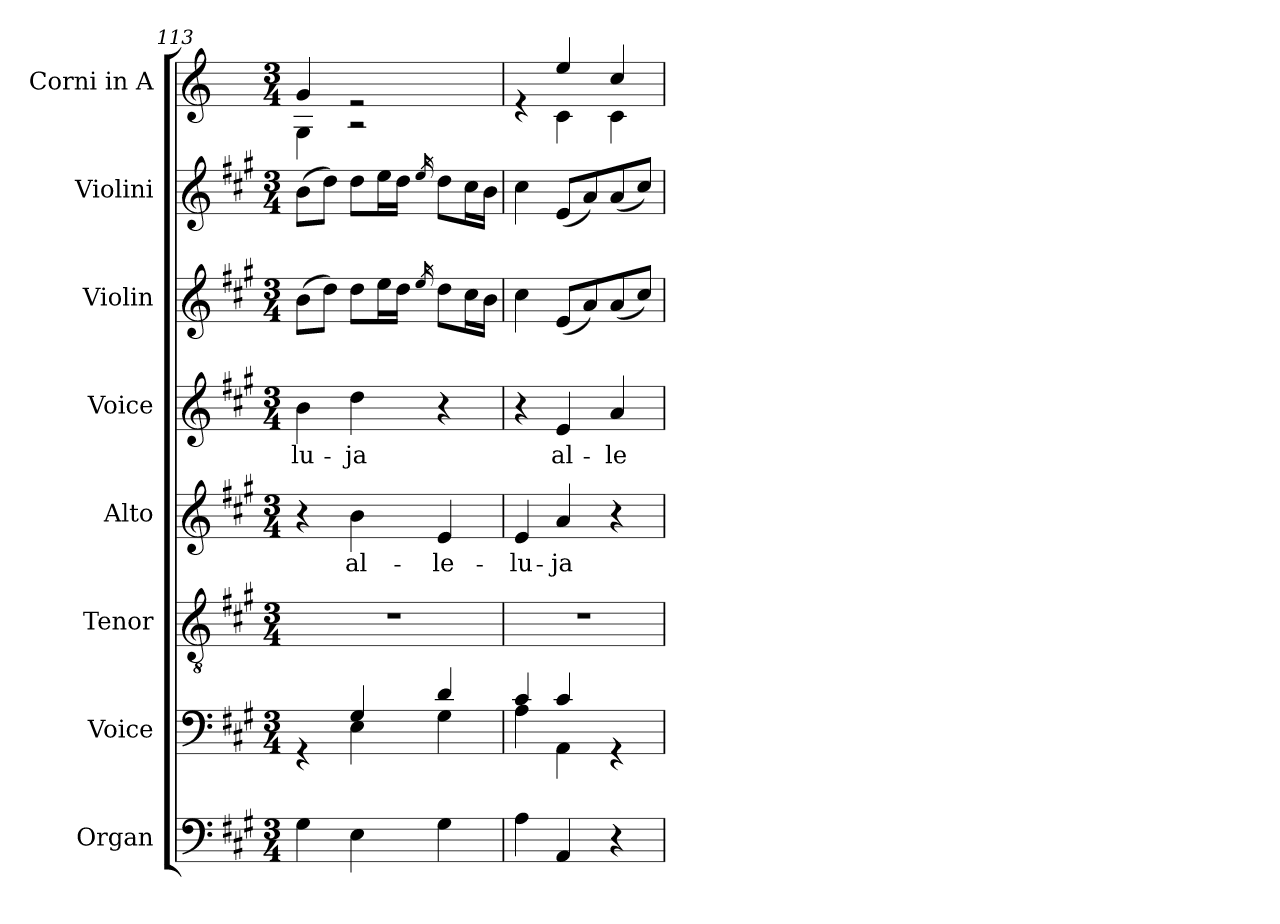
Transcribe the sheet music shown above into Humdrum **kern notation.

**kern	**kern	**kern	**kern	**text	**kern	**text	**kern	**kern	**kern
*part8	*part7	*part6	*part5	*part5	*part4	*part4	*part3	*part2	*part1
*staff8	*staff7	*staff6	*staff5	*staff5	*staff4	*staff4	*staff3	*staff2	*staff1
*I"Organ	*I"Voice	*I"Tenor	*I"Alto	*	*I"Voice	*	*I"Violin	*I"Violini	*I"Corni in A
*	*	*	*	*	*	*	*I'Vln	*I'Vln	*
*clefF4	*clefF4	*clefGv2	*clefG2	*	*clefG2	*	*clefG2	*clefG2	*clefG2
*	*	*	*	*	*	*	*	*	*ITrd2c3
*k[f#c#g#]	*k[f#c#g#]	*k[f#c#g#]	*k[f#c#g#]	*	*k[f#c#g#]	*	*k[f#c#g#]	*k[f#c#g#]	*k[f#c#g#]
*M3/4	*M3/4	*M3/4	*M3/4	*	*M3/4	*	*M3/4	*M3/4	*M3/4
=113	=113	=113	=113	=113	=113	=113	=113	=113	=113
*	*^	*	*	*	*	*	*	*	*
!	!	!	!	!	!	!	!LO:LY:b	!	!	!
*	*	*	*	*	*	*	*	*	*	*^
4G#\	4rGG	4ryy	2.r	4r	.	4b\	-lu-	(8b\L	(8b\L	4e/	4E\
.	.	.	.	.	.	.	.	8dd\J)	8dd\J)	.	.
!	!	!	!	!	!LO:LY:b	!	!LO:LY:b	!	!	!	!
4E\	4G#/	4E\	.	4b\	al-	4dd\	-ja	8dd\L	8dd\L	2re	2r
.	.	.	.	.	.	.	.	16ee\L	16ee\L	.	.
.	.	.	.	.	.	.	.	16dd\JJ	16dd\JJ	.	.
.	.	.	.	.	.	.	.	16qee/	16qee/	.	.
!	!	!	!	!	!LO:LY:b	!	!	!	!	!	!
4G#\	4d/	4G#\	.	4e/	-le-	4r	.	8dd\L	8dd\L	.	.
.	.	.	.	.	.	.	.	16cc#\L	16cc#\L	.	.
.	.	.	.	.	.	.	.	16b\JJ	16b\JJ	.	.
=114	=114	=114	=114	=114	=114	=114	=114	=114	=114	=114	=114
!	!	!	!	!	!LO:LY:b	!	!	!	!	!	!
4A\	4c#/	4A\	2.r	4e/	-lu-	4r	.	4cc#\	4cc#\	4re	4ryy
!	!	!	!	!	!LO:LY:b	!	!LO:LY:b	!	!	!	!
4AA/	4c#/	4AA\	.	4a/	-ja	4e/	al-	(8e/L	(8e/L	4cc#/	4A\
.	.	.	.	.	.	.	.	8a/)	8a/)	.	.
!	!	!	!	!	!	!	!LO:LY:b	!	!	!	!
4r	4rGG	4ryy	.	4r	.	4a/	-le-	(8a/	(8a/	4a/	4A\
.	.	.	.	.	.	.	.	8cc#/J)	8cc#/J)	.	.
*	*v	*v	*	*	*	*	*	*	*	*v	*v
=	=	=	=	=	=	=	=	=	=
*-	*-	*-	*-	*-	*-	*-	*-	*-	*-
